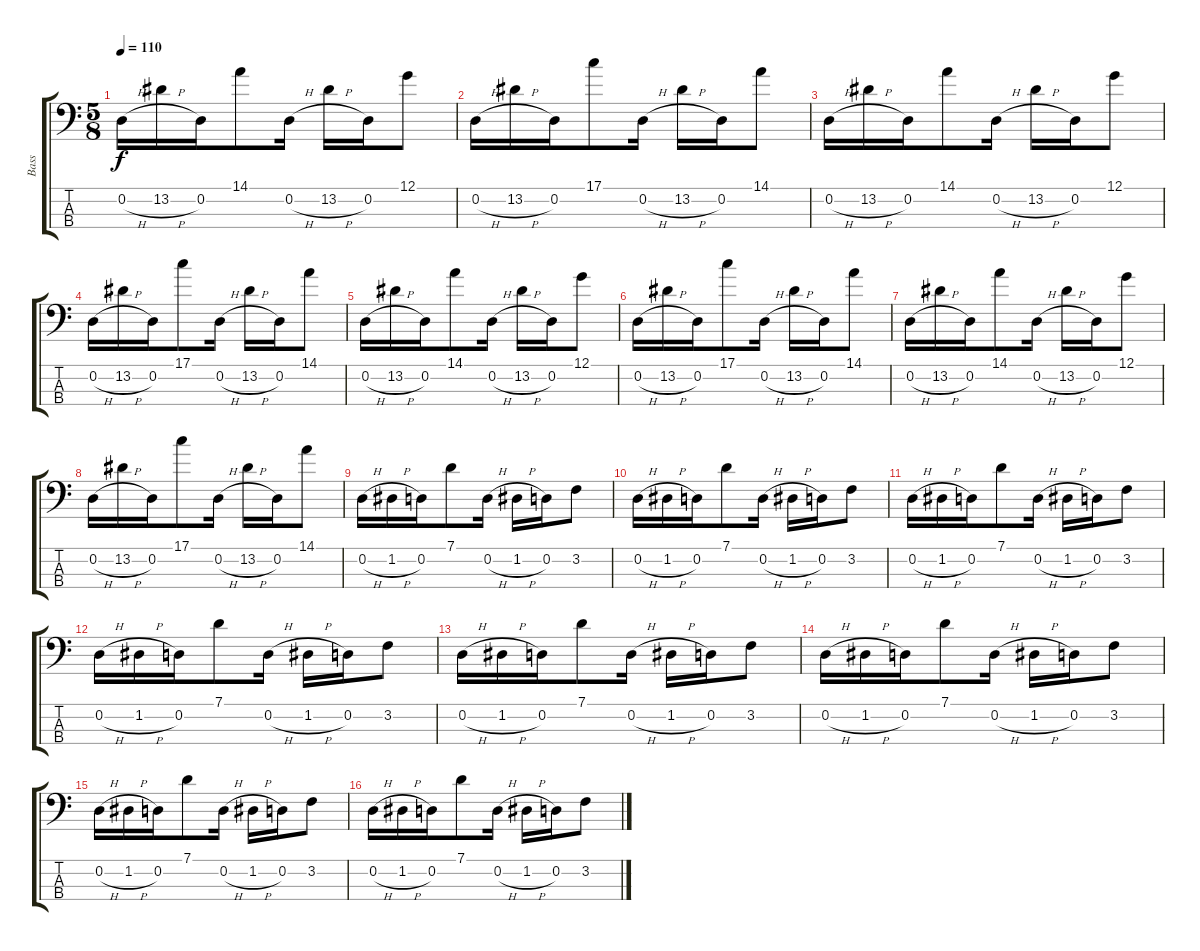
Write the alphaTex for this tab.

\track ("Bass" "Bass") {instrument slapbass2}
\staff {score tabs}
\tuning (G2 D2 A1 D1) {hide}
\ts (5 8)
\tempo 110
\clef f4
\ks c
0.2{h}.16{dy f instrument slapbass2} 13.2{h}.16 0.2.16 14.1.8 0.2{h}.16 13.2{h}.16 0.2.16 12.1.8 |
0.2{h}.16 13.2{h}.16 0.2.16 17.1.8 0.2{h}.16 13.2{h}.16 0.2.16 14.1.8 |
0.2{h}.16 13.2{h}.16 0.2.16 14.1.8 0.2{h}.16 13.2{h}.16 0.2.16 12.1.8 |
0.2{h}.16 13.2{h}.16 0.2.16 17.1.8 0.2{h}.16 13.2{h}.16 0.2.16 14.1.8 |
0.2{h}.16 13.2{h}.16 0.2.16 14.1.8 0.2{h}.16 13.2{h}.16 0.2.16 12.1.8 |
0.2{h}.16 13.2{h}.16 0.2.16 17.1.8 0.2{h}.16 13.2{h}.16 0.2.16 14.1.8 |
0.2{h}.16 13.2{h}.16 0.2.16 14.1.8 0.2{h}.16 13.2{h}.16 0.2.16 12.1.8 |
0.2{h}.16 13.2{h}.16 0.2.16 17.1.8 0.2{h}.16 13.2{h}.16 0.2.16 14.1.8 |
0.2{h}.16 1.2{h}.16 0.2.16 7.1.8 0.2{h}.16 1.2{h}.16 0.2.16 3.2.8 |
0.2{h}.16 1.2{h}.16 0.2.16 7.1.8 0.2{h}.16 1.2{h}.16 0.2.16 3.2.8 |
0.2{h}.16 1.2{h}.16 0.2.16 7.1.8 0.2{h}.16 1.2{h}.16 0.2.16 3.2.8 |
0.2{h}.16 1.2{h}.16 0.2.16 7.1.8 0.2{h}.16 1.2{h}.16 0.2.16 3.2.8 |
0.2{h}.16 1.2{h}.16 0.2.16 7.1.8 0.2{h}.16 1.2{h}.16 0.2.16 3.2.8 |
0.2{h}.16 1.2{h}.16 0.2.16 7.1.8 0.2{h}.16 1.2{h}.16 0.2.16 3.2.8 |
0.2{h}.16 1.2{h}.16 0.2.16 7.1.8 0.2{h}.16 1.2{h}.16 0.2.16 3.2.8 |
0.2{h}.16 1.2{h}.16 0.2.16 7.1.8 0.2{h}.16 1.2{h}.16 0.2.16 3.2.8
